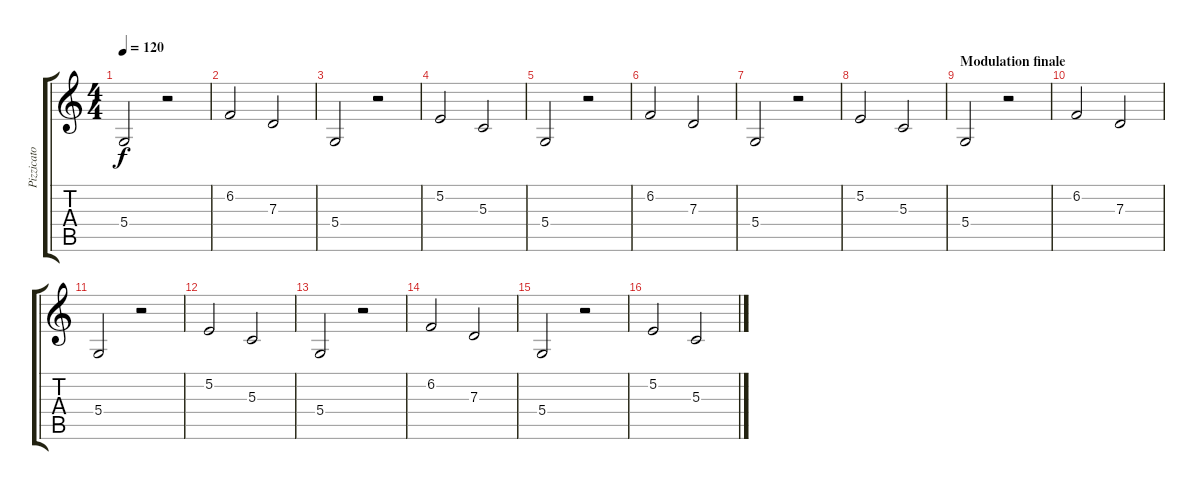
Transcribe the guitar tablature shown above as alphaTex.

\track ("Pizzicato " "Pizzicato ") {instrument pizzicatostrings}
\staff {score tabs}
\tuning (E4 B3 G3 D3 A2 E2) {hide}
\ts (4 4)
\tempo 120
\clef g2
\ks c
5.4.2{dy f} r.2 |
6.2.2 7.3.2 |
5.4.2 r.2 |
5.2.2 5.3.2 |
5.4.2 r.2 |
6.2.2 7.3.2 |
5.4.2 r.2 |
5.2.2 5.3.2 |
\section ("" "Modulation finale")
5.4.2 r.2 |
6.2.2 7.3.2 |
5.4.2 r.2 |
5.2.2 5.3.2 |
5.4.2 r.2 |
6.2.2 7.3.2 |
5.4.2 r.2 |
5.2.2 5.3.2
